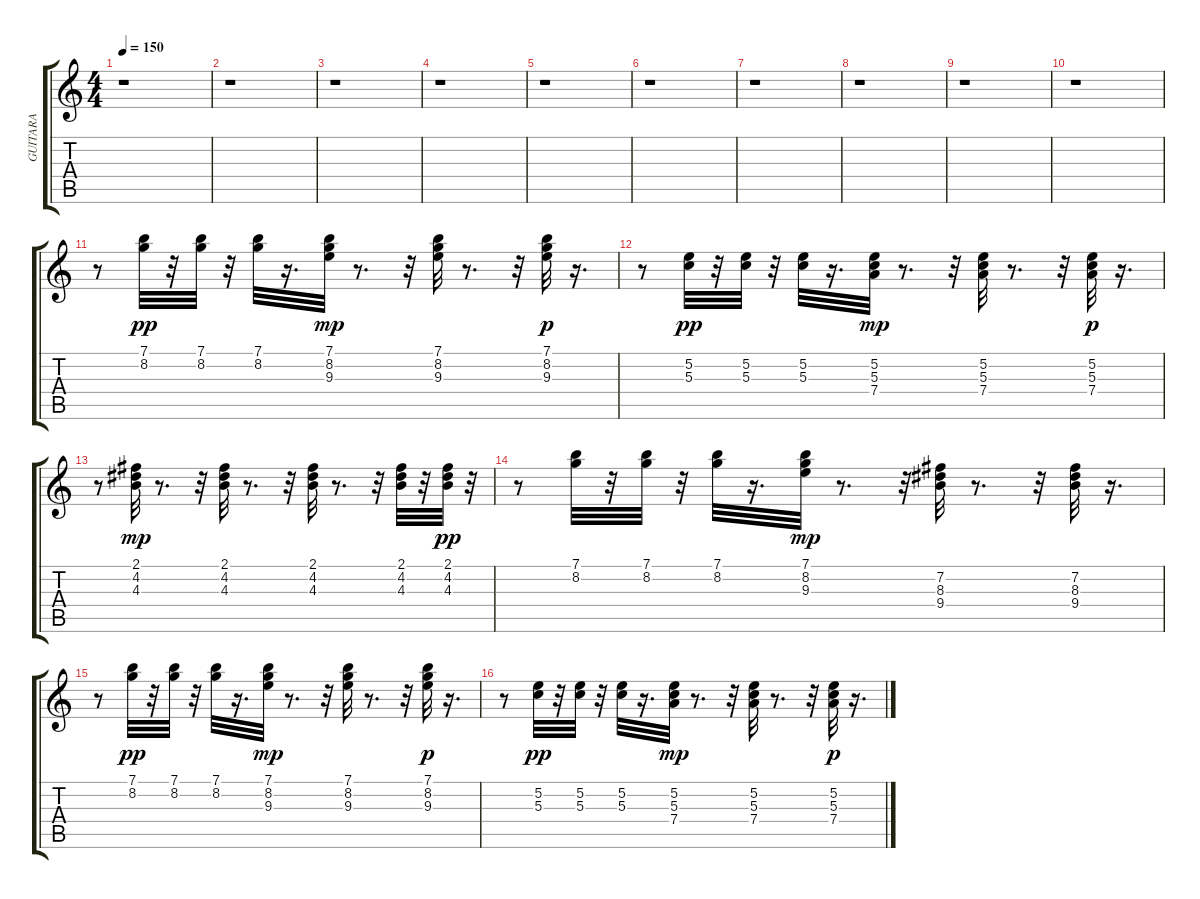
\track ("GUITARA" "GUITARA") {instrument electricguitarjazz}
\staff {score tabs}
\tuning (E4 B3 G3 D3 A2 E2) {hide}
\ts (4 4)
\tempo 150
\clef g2
\ks c
r.1{dy pp instrument electricguitarjazz} |
r.1 |
r.1 |
r.1 |
r.1 |
r.1 |
r.1 |
r.1 |
r.1 |
r.1 |
r.8 (7.1 8.2).32 r.32 (7.1 8.2).32 r.32 (7.1 8.2).32 r.16{d} (7.1 8.2 9.3).32{dy mp} r.8{d} r.32 (7.1 8.2 9.3).32 r.8{d} r.32 (7.1 8.2 9.3).32{dy p} r.16{d} |
r.8 (5.2 5.3).32{dy pp} r.32 (5.2 5.3).32 r.32 (5.2 5.3).32 r.16{d} (5.2 5.3 7.4).32{dy mp} r.8{d} r.32 (5.2 5.3 7.4).32 r.8{d} r.32 (5.2 5.3 7.4).32{dy p} r.16{d} |
r.8 (2.1 4.2 4.3).32{dy mp} r.8{d} r.32 (2.1 4.2 4.3).32 r.8{d} r.32 (2.1 4.2 4.3).32 r.8{d} r.32 (2.1 4.2 4.3).32 r.32 (2.1 4.2 4.3).32{dy pp} r.32 |
r.8 (7.1 8.2).32 r.32 (7.1 8.2).32 r.32 (7.1 8.2).32 r.16{d} (7.1 8.2 9.3).32{dy mp} r.8{d} r.32 (7.2 8.3 9.4).32 r.8{d} r.32 (7.2 8.3 9.4).32 r.16{d} |
r.8 (7.1 8.2).32{dy pp} r.32 (7.1 8.2).32 r.32 (7.1 8.2).32 r.16{d} (7.1 8.2 9.3).32{dy mp} r.8{d} r.32 (7.1 8.2 9.3).32 r.8{d} r.32 (7.1 8.2 9.3).32{dy p} r.16{d} |
r.8 (5.2 5.3).32{dy pp} r.32 (5.2 5.3).32 r.32 (5.2 5.3).32 r.16{d} (5.2 5.3 7.4).32{dy mp} r.8{d} r.32 (5.2 5.3 7.4).32 r.8{d} r.32 (5.2 5.3 7.4).32{dy p} r.16{d}
